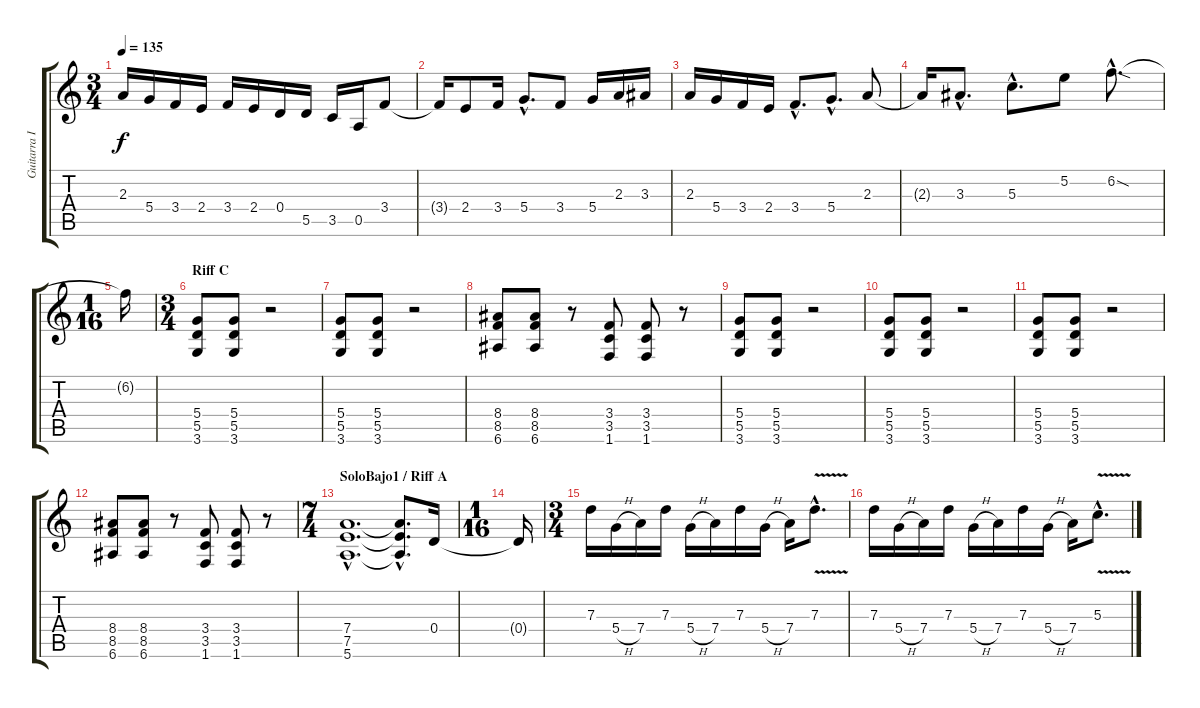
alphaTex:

\track ("Guitarra I" "Guitarra I") {instrument distortionguitar}
\staff {score tabs}
\tuning (E4 B3 G3 D3 A2 E2) {hide}
\ts (3 4)
\tempo 135
\clef g2
\ks c
2.3.16{dy f} 5.4.16 3.4.16 2.4.16 3.4.16 2.4.16 0.4.16 5.5.16 3.5.16 0.5.16 3.4.8 |
3.4{t}.16 2.4.8 3.4.16 5.4{hac}.8{d} 3.4.8 5.4.16 2.3.16 3.3.16 |
2.3.16 5.4.16 3.4.16 2.4.16 3.4{hac}.8{d} 5.4{hac}.8{d} 2.3.8 |
2.3{t}.16 3.3{hac}.8{d} 5.3{hac}.8{d} 5.2.8 6.2{sod hac}.8{d} |
\ts (1 16)
6.2{t}.16 |
\ts (3 4)
\section ("" "Riff C")
(5.4 5.5 3.6).8 (5.4 5.5 3.6).8 r.2 |
(5.4 5.5 3.6).8 (5.4 5.5 3.6).8 r.2 |
(8.4 8.5 6.6).8 (8.4 8.5 6.6).8 r.8 (3.4 3.5 1.6).8 (3.4 3.5 1.6).8 r.8 |
(5.4 5.5 3.6).8 (5.4 5.5 3.6).8 r.2 |
(5.4 5.5 3.6).8 (5.4 5.5 3.6).8 r.2 |
(5.4 5.5 3.6).8 (5.4 5.5 3.6).8 r.2 |
(8.4 8.5 6.6).8 (8.4 8.5 6.6).8 r.8 (3.4 3.5 1.6).8 (3.4 3.5 1.6).8 r.8 |
\ts (7 4)
\section ("" "SoloBajo1 / Riff A")
(7.4{hac} 7.5{hac} 5.6{hac}).1{d} (7.4{hac t} 7.5{hac t} 5.6{hac t}).8{d} 0.4.16 |
\ts (1 16)
0.4{t}.16 |
\ts (3 4)
7.3.16 5.4{h}.16 7.4.16 7.3.16 5.4{h}.16 7.4.16 7.3.16 5.4{h}.16 7.4.16 7.3{v hac}.8{d} |
7.3.16 5.4{h}.16 7.4.16 7.3.16 5.4{h}.16 7.4.16 7.3.16 5.4{h}.16 7.4.16 5.3{v hac}.8{d}
